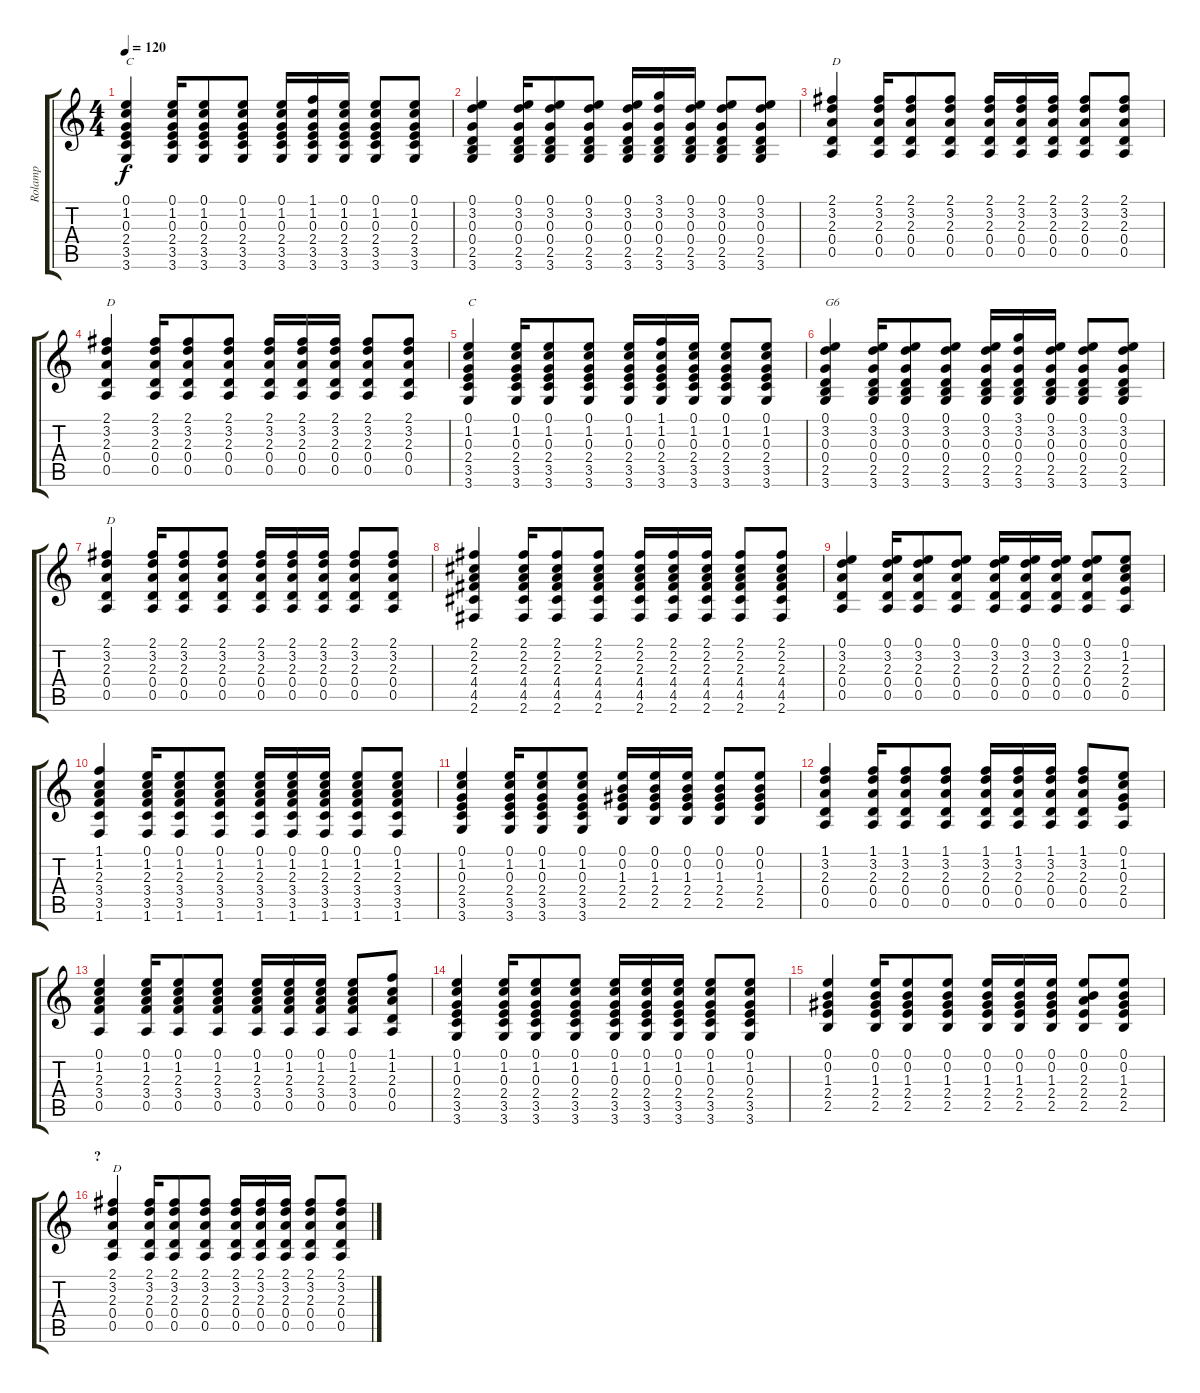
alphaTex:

\track ("Rolamp" "Rolamp") {instrument acousticguitarsteel}
\staff {score tabs}
\tuning (E4 B3 G3 D3 A2 E2) {hide}
\ts (4 4)
\tempo 120
\clef g2
\ks c
(0.1 1.2 0.3 2.4 3.5 3.6).4{txt "C" dy f} (0.1 1.2 0.3 2.4 3.5 3.6).16 (0.1 1.2 0.3 2.4 3.5 3.6).8 (0.1 1.2 0.3 2.4 3.5 3.6).8 (0.1 1.2 0.3 2.4 3.5 3.6).16 (1.1 1.2 0.3 2.4 3.5 3.6).16 (0.1 1.2 0.3 2.4 3.5 3.6).16 (0.1 1.2 0.3 2.4 3.5 3.6).8 (0.1 1.2 0.3 2.4 3.5 3.6).8 |
(0.1 3.2 0.3 0.4 2.5 3.6).4 (0.1 3.2 0.3 0.4 2.5 3.6).16 (0.1 3.2 0.3 0.4 2.5 3.6).8 (0.1 3.2 0.3 0.4 2.5 3.6).8 (0.1 3.2 0.3 0.4 2.5 3.6).16 (3.1 3.2 0.3 0.4 2.5 3.6).16 (0.1 3.2 0.3 0.4 2.5 3.6).16 (0.1 3.2 0.3 0.4 2.5 3.6).8 (0.1 3.2 0.3 0.4 2.5 3.6).8 |
(2.1 3.2 2.3 0.4 0.5).4{txt "D"} (2.1 3.2 2.3 0.4 0.5).16 (2.1 3.2 2.3 0.4 0.5).8 (2.1 3.2 2.3 0.4 0.5).8 (2.1 3.2 2.3 0.4 0.5).16 (2.1 3.2 2.3 0.4 0.5).16 (2.1 3.2 2.3 0.4 0.5).16 (2.1 3.2 2.3 0.4 0.5).8 (2.1 3.2 2.3 0.4 0.5).8 |
(2.1 3.2 2.3 0.4 0.5).4{txt "D"} (2.1 3.2 2.3 0.4 0.5).16 (2.1 3.2 2.3 0.4 0.5).8 (2.1 3.2 2.3 0.4 0.5).8 (2.1 3.2 2.3 0.4 0.5).16 (2.1 3.2 2.3 0.4 0.5).16 (2.1 3.2 2.3 0.4 0.5).16 (2.1 3.2 2.3 0.4 0.5).8 (2.1 3.2 2.3 0.4 0.5).8 |
(0.1 1.2 0.3 2.4 3.5 3.6).4{txt "C"} (0.1 1.2 0.3 2.4 3.5 3.6).16 (0.1 1.2 0.3 2.4 3.5 3.6).8 (0.1 1.2 0.3 2.4 3.5 3.6).8 (0.1 1.2 0.3 2.4 3.5 3.6).16 (1.1 1.2 0.3 2.4 3.5 3.6).16 (0.1 1.2 0.3 2.4 3.5 3.6).16 (0.1 1.2 0.3 2.4 3.5 3.6).8 (0.1 1.2 0.3 2.4 3.5 3.6).8 |
(0.1 3.2 0.3 0.4 2.5 3.6).4{txt "G6"} (0.1 3.2 0.3 0.4 2.5 3.6).16 (0.1 3.2 0.3 0.4 2.5 3.6).8 (0.1 3.2 0.3 0.4 2.5 3.6).8 (0.1 3.2 0.3 0.4 2.5 3.6).16 (3.1 3.2 0.3 0.4 2.5 3.6).16 (0.1 3.2 0.3 0.4 2.5 3.6).16 (0.1 3.2 0.3 0.4 2.5 3.6).8 (0.1 3.2 0.3 0.4 2.5 3.6).8 |
(2.1 3.2 2.3 0.4 0.5).4{txt "D"} (2.1 3.2 2.3 0.4 0.5).16 (2.1 3.2 2.3 0.4 0.5).8 (2.1 3.2 2.3 0.4 0.5).8 (2.1 3.2 2.3 0.4 0.5).16 (2.1 3.2 2.3 0.4 0.5).16 (2.1 3.2 2.3 0.4 0.5).16 (2.1 3.2 2.3 0.4 0.5).8 (2.1 3.2 2.3 0.4 0.5).8 |
(2.1 2.2 2.3 4.4 4.5 2.6).4 (2.1 2.2 2.3 4.4 4.5 2.6).16 (2.1 2.2 2.3 4.4 4.5 2.6).8 (2.1 2.2 2.3 4.4 4.5 2.6).8 (2.1 2.2 2.3 4.4 4.5 2.6).16 (2.1 2.2 2.3 4.4 4.5 2.6).16 (2.1 2.2 2.3 4.4 4.5 2.6).16 (2.1 2.2 2.3 4.4 4.5 2.6).8 (2.1 2.2 2.3 4.4 4.5 2.6).8 |
(0.1 3.2 2.3 0.4 0.5).4 (0.1 3.2 2.3 0.4 0.5).16 (0.1 3.2 2.3 0.4 0.5).8 (0.1 3.2 2.3 0.4 0.5).8 (0.1 3.2 2.3 0.4 0.5).16 (0.1 3.2 2.3 0.4 0.5).16 (0.1 3.2 2.3 0.4 0.5).16 (0.1 3.2 2.3 0.4 0.5).8 (0.1 1.2 2.3 2.4 0.5).8 |
(1.1 1.2 2.3 3.4 3.5 1.6).4 (0.1 1.2 2.3 3.4 3.5 1.6).16 (0.1 1.2 2.3 3.4 3.5 1.6).8 (0.1 1.2 2.3 3.4 3.5 1.6).8 (0.1 1.2 2.3 3.4 3.5 1.6).16 (0.1 1.2 2.3 3.4 3.5 1.6).16 (0.1 1.2 2.3 3.4 3.5 1.6).16 (0.1 1.2 2.3 3.4 3.5 1.6).8 (0.1 1.2 2.3 3.4 3.5 1.6).8 |
(0.1 1.2 0.3 2.4 3.5 3.6).4 (0.1 1.2 0.3 2.4 3.5 3.6).16 (0.1 1.2 0.3 2.4 3.5 3.6).8 (0.1 1.2 0.3 2.4 3.5 3.6).8 (0.1 0.2 1.3 2.4 2.5).16 (0.1 0.2 1.3 2.4 2.5).16 (0.1 0.2 1.3 2.4 2.5).16 (0.1 0.2 1.3 2.4 2.5).8 (0.1 0.2 1.3 2.4 2.5).8 |
(1.1 3.2 2.3 0.4 0.5).4 (1.1 3.2 2.3 0.4 0.5).16 (1.1 3.2 2.3 0.4 0.5).8 (1.1 3.2 2.3 0.4 0.5).8 (1.1 3.2 2.3 0.4 0.5).16 (1.1 3.2 2.3 0.4 0.5).16 (1.1 3.2 2.3 0.4 0.5).16 (1.1 3.2 2.3 0.4 0.5).8 (0.1 1.2 0.3 2.4 0.5).8 |
(0.1 1.2 2.3 3.4 0.5).4 (0.1 1.2 2.3 3.4 0.5).16 (0.1 1.2 2.3 3.4 0.5).8 (0.1 1.2 2.3 3.4 0.5).8 (0.1 1.2 2.3 3.4 0.5).16 (0.1 1.2 2.3 3.4 0.5).16 (0.1 1.2 2.3 3.4 0.5).16 (0.1 1.2 2.3 3.4 0.5).8 (1.1 1.2 2.3 0.4 0.5).8 |
(0.1 1.2 0.3 2.4 3.5 3.6).4 (0.1 1.2 0.3 2.4 3.5 3.6).16 (0.1 1.2 0.3 2.4 3.5 3.6).8 (0.1 1.2 0.3 2.4 3.5 3.6).8 (0.1 1.2 0.3 2.4 3.5 3.6).16 (0.1 1.2 0.3 2.4 3.5 3.6).16 (0.1 1.2 0.3 2.4 3.5 3.6).16 (0.1 1.2 0.3 2.4 3.5 3.6).8 (0.1 1.2 0.3 2.4 3.5 3.6).8 |
(0.1 0.2 1.3 2.4 2.5).4 (0.1 0.2 1.3 2.4 2.5).16 (0.1 0.2 1.3 2.4 2.5).8 (0.1 0.2 1.3 2.4 2.5).8 (0.1 0.2 1.3 2.4 2.5).16 (0.1 0.2 1.3 2.4 2.5).16 (0.1 0.2 1.3 2.4 2.5).16 (0.1 0.2 2.3 2.4 2.5).8 (0.1 0.2 1.3 2.4 2.5).8 |
\section ("" "?")
(2.1 3.2 2.3 0.4 0.5).4{txt "D"} (2.1 3.2 2.3 0.4 0.5).16 (2.1 3.2 2.3 0.4 0.5).8 (2.1 3.2 2.3 0.4 0.5).8 (2.1 3.2 2.3 0.4 0.5).16 (2.1 3.2 2.3 0.4 0.5).16 (2.1 3.2 2.3 0.4 0.5).16 (2.1 3.2 2.3 0.4 0.5).8 (2.1 3.2 2.3 0.4 0.5).8
